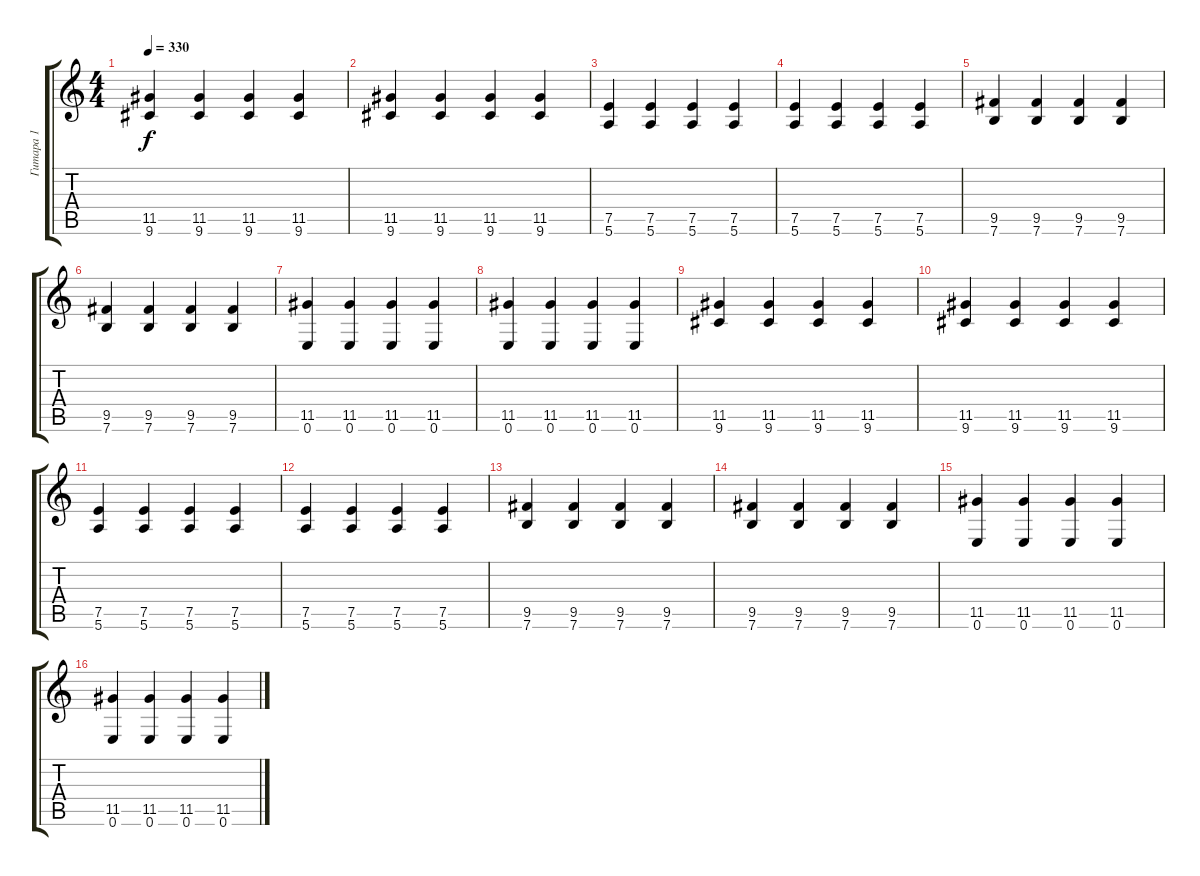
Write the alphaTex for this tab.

\track ("Гитара 1" "Гитара 1") {instrument overdrivenguitar}
\staff {score tabs}
\tuning (E4 B3 G3 D3 A2 E2) {hide}
\ts (4 4)
\tempo 330
\clef g2
\ks c
(11.5 9.6).4{dy f} (11.5 9.6).4 (11.5 9.6).4 (11.5 9.6).4 |
(11.5 9.6).4 (11.5 9.6).4 (11.5 9.6).4 (11.5 9.6).4 |
(7.5 5.6).4 (7.5 5.6).4 (7.5 5.6).4 (7.5 5.6).4 |
(7.5 5.6).4 (7.5 5.6).4 (7.5 5.6).4 (7.5 5.6).4 |
(9.5 7.6).4 (9.5 7.6).4 (9.5 7.6).4 (9.5 7.6).4 |
(9.5 7.6).4 (9.5 7.6).4 (9.5 7.6).4 (9.5 7.6).4 |
(11.5 0.6).4 (11.5 0.6).4 (11.5 0.6).4 (11.5 0.6).4 |
(11.5 0.6).4 (11.5 0.6).4 (11.5 0.6).4 (11.5 0.6).4 |
(11.5 9.6).4 (11.5 9.6).4 (11.5 9.6).4 (11.5 9.6).4 |
(11.5 9.6).4 (11.5 9.6).4 (11.5 9.6).4 (11.5 9.6).4 |
(7.5 5.6).4 (7.5 5.6).4 (7.5 5.6).4 (7.5 5.6).4 |
(7.5 5.6).4 (7.5 5.6).4 (7.5 5.6).4 (7.5 5.6).4 |
(9.5 7.6).4 (9.5 7.6).4 (9.5 7.6).4 (9.5 7.6).4 |
(9.5 7.6).4 (9.5 7.6).4 (9.5 7.6).4 (9.5 7.6).4 |
(11.5 0.6).4 (11.5 0.6).4 (11.5 0.6).4 (11.5 0.6).4 |
(11.5 0.6).4 (11.5 0.6).4 (11.5 0.6).4 (11.5 0.6).4
